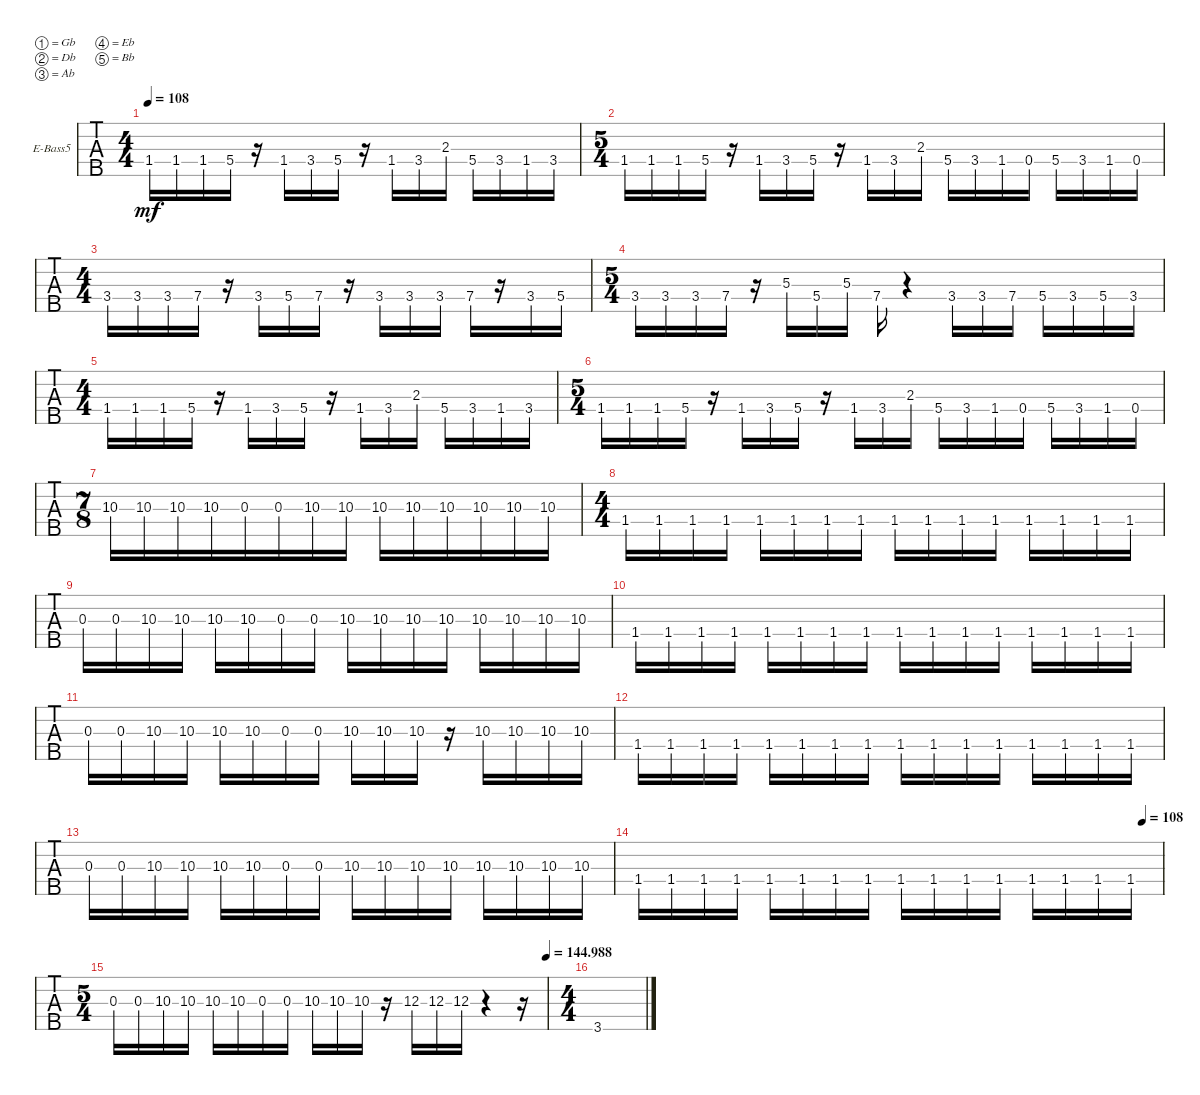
\defaultSystemsLayout 4
\bracketExtendMode groupsimilarinstruments
\firstSystemTrackNameOrientation horizontal
\otherSystemsTrackNameOrientation horizontal
\track ("Electric Bass" "E-Bass5") {mute instrument electricbassfinger}
\staff {tabs}
\tuning (Gb2 Db2 Ab1 Eb1 Bb0)
\ts (4 4)
\tempo 108
\clef f4
\ks c
1.4.16{dy mf} 1.4.16 1.4.16 5.4.16 r.16 1.4.16 3.4.16 5.4.16 r.16 1.4.16 3.4.16 2.3.16 5.4.16 3.4.16 1.4.16 3.4.16 |
\ts (5 4)
1.4.16 1.4.16 1.4.16 5.4.16 r.16 1.4.16 3.4.16 5.4.16 r.16 1.4.16 3.4.16 2.3.16 5.4.16 3.4.16 1.4.16 0.4.16 5.4.16 3.4.16 1.4.16 0.4.16 |
\ts (4 4)
3.4.16 3.4.16 3.4.16 7.4.16 r.16 3.4.16 5.4.16 7.4.16 r.16 3.4.16 3.4.16 3.4.16 7.4.16 r.16 3.4.16 5.4.16 |
\ts (5 4)
3.4.16 3.4.16 3.4.16 7.4.16 r.16 5.3.16 5.4.16 5.3.16 7.4.16 r.4 3.4.16 3.4.16 7.4.16 5.4.16 3.4.16 5.4.16 3.4.16 |
\ts (4 4)
1.4.16 1.4.16 1.4.16 5.4.16 r.16 1.4.16 3.4.16 5.4.16 r.16 1.4.16 3.4.16 2.3.16 5.4.16 3.4.16 1.4.16 3.4.16 |
\ts (5 4)
1.4.16 1.4.16 1.4.16 5.4.16 r.16 1.4.16 3.4.16 5.4.16 r.16 1.4.16 3.4.16 2.3.16 5.4.16 3.4.16 1.4.16 0.4.16 5.4.16 3.4.16 1.4.16 0.4.16 |
\ts (7 8)
10.3.16 10.3.16 10.3.16 10.3.16 0.3.16 0.3.16 10.3.16 10.3.16 10.3.16 10.3.16 10.3.16 10.3.16 10.3.16 10.3.16 |
\ts (4 4)
1.4.16 1.4.16 1.4.16 1.4.16 1.4.16 1.4.16 1.4.16 1.4.16 1.4.16 1.4.16 1.4.16 1.4.16 1.4.16 1.4.16 1.4.16 1.4.16 |
0.3.16 0.3.16 10.3.16 10.3.16 10.3.16 10.3.16 0.3.16 0.3.16 10.3.16 10.3.16 10.3.16 10.3.16 10.3.16 10.3.16 10.3.16 10.3.16 |
1.4.16 1.4.16 1.4.16 1.4.16 1.4.16 1.4.16 1.4.16 1.4.16 1.4.16 1.4.16 1.4.16 1.4.16 1.4.16 1.4.16 1.4.16 1.4.16 |
0.3.16 0.3.16 10.3.16 10.3.16 10.3.16 10.3.16 0.3.16 0.3.16 10.3.16 10.3.16 10.3.16 r.16 10.3.16 10.3.16 10.3.16 10.3.16 |
1.4.16 1.4.16 1.4.16 1.4.16 1.4.16 1.4.16 1.4.16 1.4.16 1.4.16 1.4.16 1.4.16 1.4.16 1.4.16 1.4.16 1.4.16 1.4.16 |
0.3.16 0.3.16 10.3.16 10.3.16 10.3.16 10.3.16 0.3.16 0.3.16 10.3.16 10.3.16 10.3.16 10.3.16 10.3.16 10.3.16 10.3.16 10.3.16 |
\tempo (108 0.9625)
1.4.16 1.4.16 1.4.16 1.4.16 1.4.16 1.4.16 1.4.16 1.4.16 1.4.16 1.4.16 1.4.16 1.4.16 1.4.16 1.4.16 1.4.16 1.4.16 |
\ts (5 4)
\tempo (144.988 1)
0.3.16 0.3.16 10.3.16 10.3.16 10.3.16 10.3.16 0.3.16 0.3.16 10.3.16 10.3.16 10.3.16 r.16 12.3.16 12.3.16 12.3.16 r.4 r.16 |
\ts (4 4)
3.5.1
